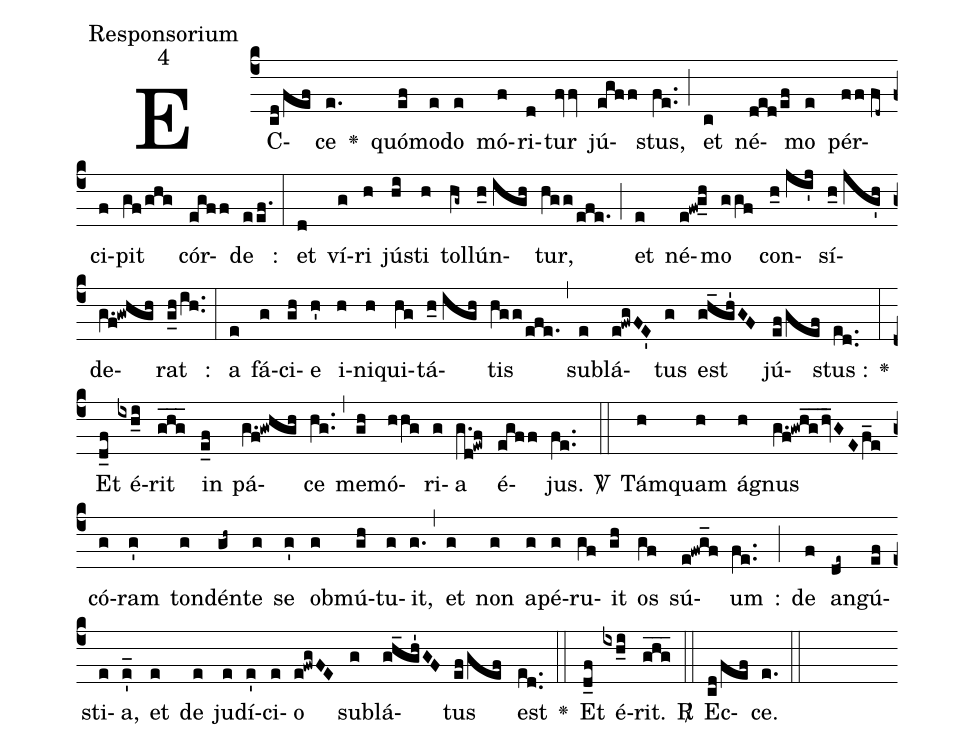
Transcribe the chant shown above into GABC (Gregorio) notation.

office-part: Responsorium;
mode: 4;
%%
(c4)
EC(cd/fef)ce(e.) <v>\greheightstar</v>()
quó(ef)mo(e)do(e) mó(f)ri(d)tur(fvv) jú(egff)stus,(fe..) (;)
et(c) né(ded/ef)mo(e) pér(ff//fd~)ci(f)pit(gf/ghg) cór(egff)de(eef.) :(:)
et(d) ví(g)ri(h) jú(hi)sti(h) tol(hg~)lún(h_0//igh)tur,(hgg/efe.) (;)
et(e) né(e!fw!g_h)mo(ggf) con(h_0//ji'j)sí(h_0//jg'h)de(g.f!gwhgh)rat(g_h/ih..) :(:)
a(e) fá(g)ci(gh)e(h') i(h)ni(h)qui(hg)tá(h_0//igh)tis(hgg/efe.) (,)
su(e)blá(e!fwgFE')tus(g) est(gh_gh'GF) jú(ef/gef)stus :(ed..) <v>\greheightstar</v>(:)
Et(d_f) é(ixh_i)rit(g_h_g_) in(e_f) pá(g.f!gwhgh)ce(hg..) (,)
me(gh)mó(hhg)ri(g)a(g.d!ewf) é(egff)jus.(fe..) <sp>V/</sp>(::)
Tám(h)quam(h) á(h)gnus(g.f!gwh_g_/hv_GE/f_e) có(g)ram(g') ton(g)dén(gh~)te(g) se(g') o(g)bmú(gh)tu(g)it,(g.) (,)
et(g) non(g) a(g)pé(g)ru(gf)it(gh) os(gf) sú(e!fwg_f)um(fe..) :(;)
de(f) an(de~)gú(ef)sti(e)a,(e'_) et(e) de(e) ju(e)dí(e')ci(e)o(e!fwgFE) su(g)blá(gh_gh'GF)tus(ef/gef) est(ed..) <v>\greheightstar</v>(::)
Et(d_f) é(ixh_i)rit.(g_h_g_) <sp>R/</sp>(::)
Ec(cd/fef)ce.(e.) (::)
